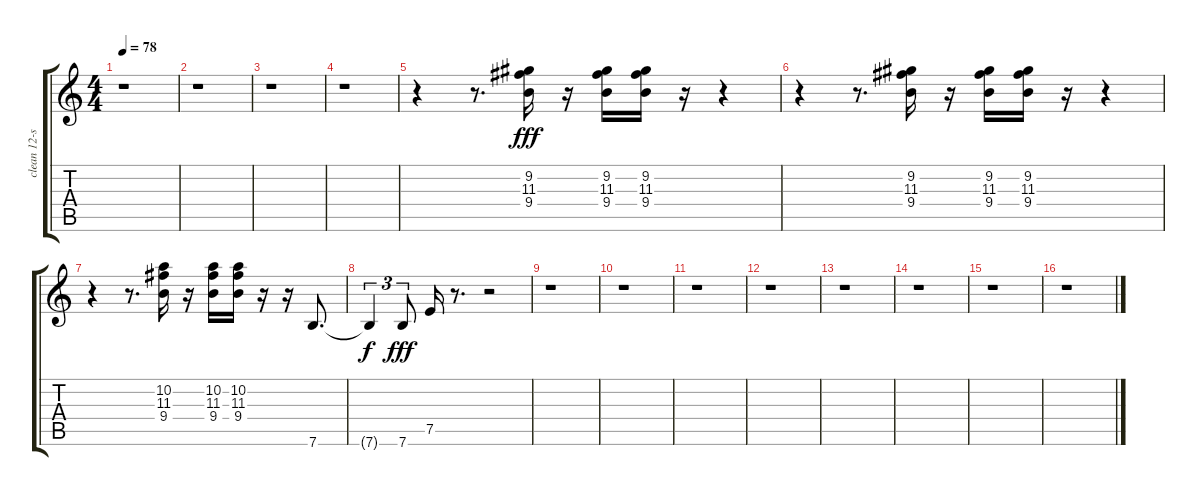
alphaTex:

\track ("clean 12-string" "clean 12-s") {instrument electricguitarclean}
\staff {score tabs}
\tuning (E4 B3 G3 D3 A2 E2) {hide}
\ts (4 4)
\tempo 78
\clef g2
\ks c
r.1{dy fff} |
r.1 |
r.1 |
r.1 |
r.4 r.8{d} (9.2 11.3 9.4).16 r.16 (9.2 11.3 9.4).16 (9.2 11.3 9.4).16 r.16 r.4 |
r.4 r.8{d} (9.2 11.3 9.4).16 r.16 (9.2 11.3 9.4).16 (9.2 11.3 9.4).16 r.16 r.4 |
r.4 r.8{d} (10.2 11.3 9.4).16 r.16 (10.2 11.3 9.4).16 (10.2 11.3 9.4).16 r.16 r.16 7.6.8{d} |
7.6{t}.4{tu (3 2) dy f} 7.6.8{tu (3 2) dy fff} 7.5.16 r.8{d} r.2 |
r.1 |
r.1 |
r.1 |
r.1 |
r.1 |
r.1 |
r.1 |
r.1
